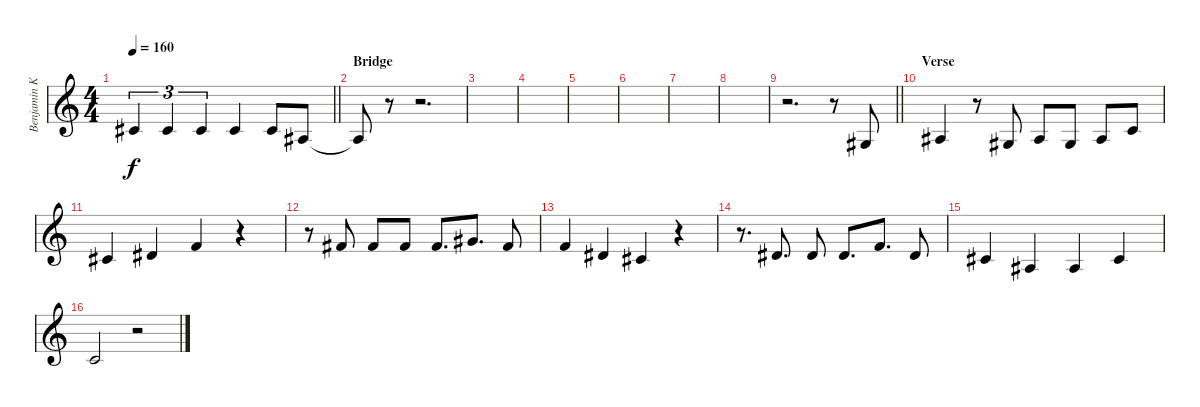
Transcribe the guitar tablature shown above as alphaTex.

\track ("Benjamin Kowalewicz (Lead Voice)" "Benjamin K") {instrument lead2sawtooth}
\staff {score}
\tuning (E4 B3 G3 D3 A2 E2) {hide}
\ts (4 4)
\tempo 160
\clef g2
\barLineRight lightlight
\ks c
2.2.4{tu (3 2) dy f} 2.2.4{tu (3 2)} 2.2.4{tu (3 2)} 2.2.4 2.2.8 3.3.8 |
\section ("" "Bridge")
3.3{t}.8 r.8 r.2{d} |
|
|
|
|
|
|
\barLineRight lightlight
r.2{d} r.8 1.3.8 |
\section ("" "Verse")
3.3.4 r.8 1.3.8 3.3.8 1.3.8 3.3.8 1.2.8 |
2.2.4 4.2.4 1.1.4 r.4 |
r.8 2.1.8 2.1.8 2.1.8 2.1.8{d} 4.1.8{d} 2.1.8 |
1.1.4 4.2.4 2.2.4 r.4 |
r.8{d} 4.2.8{d} 4.2.8 4.2.8{d} 1.1.8{d} 4.2.8 |
2.2.4 3.3.4 3.3.4 2.2.4 |
1.2.2 r.2
